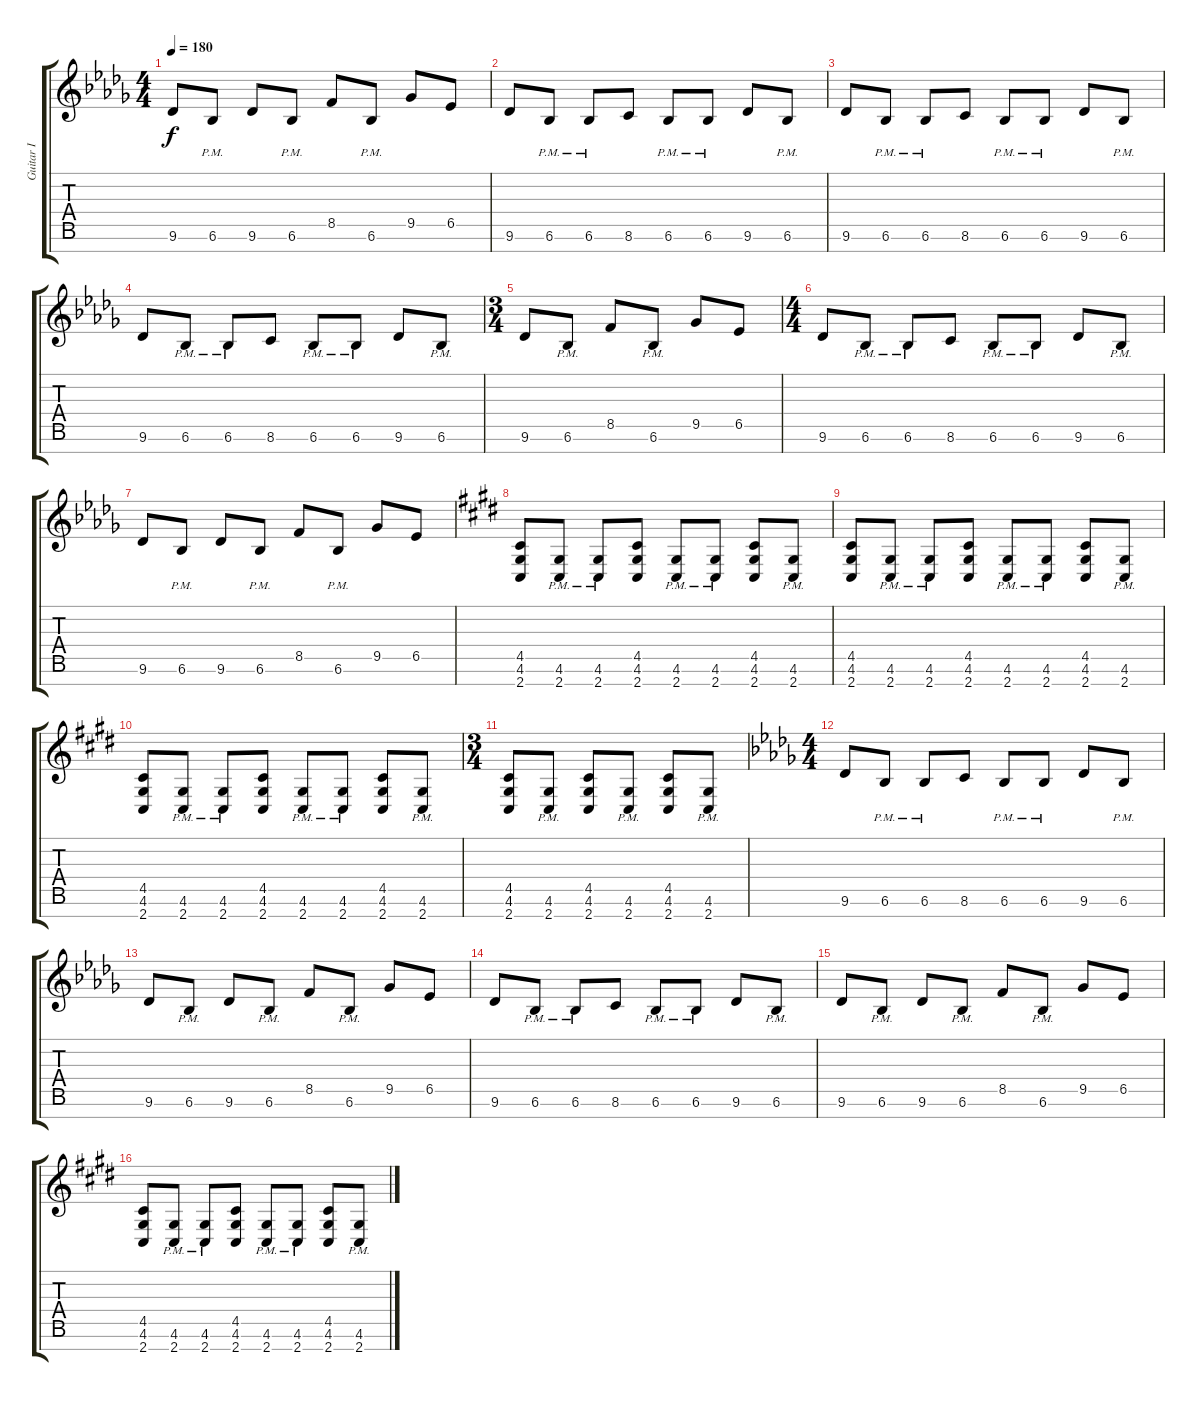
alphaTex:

\track ("Guitar I" "Guitar I") {instrument distortionguitar}
\staff {score tabs}
\tuning (E4 B3 G3 D3 A2 E2 B1) {hide}
\ts (4 4)
\tempo 180
\clef g2
\ks bbminor
9.6.8{dy f} 6.6{pm}.8 9.6.8 6.6{pm}.8 8.5.8 6.6{pm}.8 9.5.8 6.5.8 |
9.6.8 6.6{pm}.8 6.6{pm}.8 8.6.8 6.6{pm}.8 6.6{pm}.8 9.6.8 6.6{pm}.8 |
9.6.8 6.6{pm}.8 6.6{pm}.8 8.6.8 6.6{pm}.8 6.6{pm}.8 9.6.8 6.6{pm}.8 |
9.6.8 6.6{pm}.8 6.6{pm}.8 8.6.8 6.6{pm}.8 6.6{pm}.8 9.6.8 6.6{pm}.8 |
\ts (3 4)
9.6.8 6.6{pm}.8 8.5.8 6.6{pm}.8 9.5.8 6.5.8 |
\ts (4 4)
9.6.8 6.6{pm}.8 6.6{pm}.8 8.6.8 6.6{pm}.8 6.6{pm}.8 9.6.8 6.6{pm}.8 |
9.6.8 6.6{pm}.8 9.6.8 6.6{pm}.8 8.5.8 6.6{pm}.8 9.5.8 6.5.8 |
\ks c#minor
(4.5 4.6 2.7).8 (4.6{pm} 2.7{pm}).8 (4.6{pm} 2.7{pm}).8 (4.5 4.6 2.7).8 (4.6{pm} 2.7{pm}).8 (4.6{pm} 2.7{pm}).8 (4.5 4.6 2.7).8 (4.6{pm} 2.7{pm}).8 |
(4.5 4.6 2.7).8 (4.6{pm} 2.7{pm}).8 (4.6{pm} 2.7{pm}).8 (4.5 4.6 2.7).8 (4.6{pm} 2.7{pm}).8 (4.6{pm} 2.7{pm}).8 (4.5 4.6 2.7).8 (4.6{pm} 2.7{pm}).8 |
(4.5 4.6 2.7).8 (4.6{pm} 2.7{pm}).8 (4.6{pm} 2.7{pm}).8 (4.5 4.6 2.7).8 (4.6{pm} 2.7{pm}).8 (4.6{pm} 2.7{pm}).8 (4.5 4.6 2.7).8 (4.6{pm} 2.7{pm}).8 |
\ts (3 4)
(4.5 4.6 2.7).8 (4.6{pm} 2.7{pm}).8 (4.5 4.6 2.7).8 (4.6{pm} 2.7{pm}).8 (4.5 4.6 2.7).8 (4.6{pm} 2.7{pm}).8 |
\ts (4 4)
\ks bbminor
9.6.8 6.6{pm}.8 6.6{pm}.8 8.6.8 6.6{pm}.8 6.6{pm}.8 9.6.8 6.6{pm}.8 |
9.6.8 6.6{pm}.8 9.6.8 6.6{pm}.8 8.5.8 6.6{pm}.8 9.5.8 6.5.8 |
9.6.8 6.6{pm}.8 6.6{pm}.8 8.6.8 6.6{pm}.8 6.6{pm}.8 9.6.8 6.6{pm}.8 |
9.6.8 6.6{pm}.8 9.6.8 6.6{pm}.8 8.5.8 6.6{pm}.8 9.5.8 6.5.8 |
\ks c#minor
(4.5 4.6 2.7).8 (4.6{pm} 2.7{pm}).8 (4.6{pm} 2.7{pm}).8 (4.5 4.6 2.7).8 (4.6{pm} 2.7{pm}).8 (4.6{pm} 2.7{pm}).8 (4.5 4.6 2.7).8 (4.6{pm} 2.7{pm}).8
